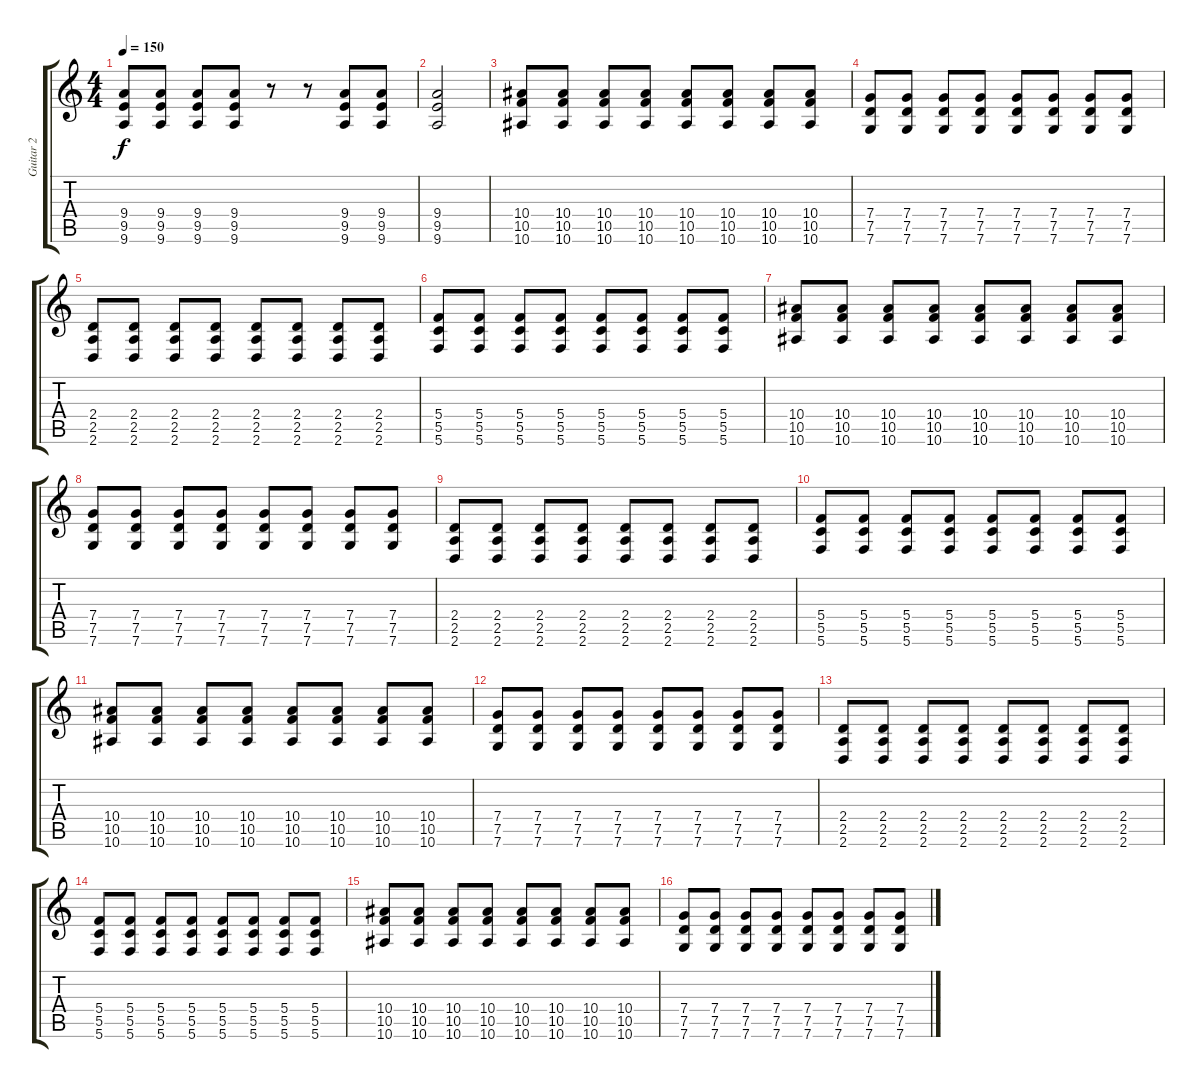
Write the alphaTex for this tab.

\track ("Guitar 2" "Guitar 2") {instrument distortionguitar}
\staff {score tabs}
\tuning (D4 A3 F3 C3 G2 C2) {hide}
\ts (4 4)
\tempo 150
\clef g2
\ks c
(9.4 9.5 9.6).8{dy f} (9.4 9.5 9.6).8 (9.4 9.5 9.6).8 (9.4 9.5 9.6).8 r.8 r.8 (9.4 9.5 9.6).8 (9.4 9.5 9.6).8 |
(9.4 9.5 9.6).2 |
(10.4 10.5 10.6).8 (10.4 10.5 10.6).8 (10.4 10.5 10.6).8 (10.4 10.5 10.6).8 (10.4 10.5 10.6).8 (10.4 10.5 10.6).8 (10.4 10.5 10.6).8 (10.4 10.5 10.6).8 |
(7.4 7.5 7.6).8 (7.4 7.5 7.6).8 (7.4 7.5 7.6).8 (7.4 7.5 7.6).8 (7.4 7.5 7.6).8 (7.4 7.5 7.6).8 (7.4 7.5 7.6).8 (7.4 7.5 7.6).8 |
(2.4 2.5 2.6).8 (2.4 2.5 2.6).8 (2.4 2.5 2.6).8 (2.4 2.5 2.6).8 (2.4 2.5 2.6).8 (2.4 2.5 2.6).8 (2.4 2.5 2.6).8 (2.4 2.5 2.6).8 |
(5.4 5.5 5.6).8 (5.4 5.5 5.6).8 (5.4 5.5 5.6).8 (5.4 5.5 5.6).8 (5.4 5.5 5.6).8 (5.4 5.5 5.6).8 (5.4 5.5 5.6).8 (5.4 5.5 5.6).8 |
(10.4 10.5 10.6).8 (10.4 10.5 10.6).8 (10.4 10.5 10.6).8 (10.4 10.5 10.6).8 (10.4 10.5 10.6).8 (10.4 10.5 10.6).8 (10.4 10.5 10.6).8 (10.4 10.5 10.6).8 |
(7.4 7.5 7.6).8 (7.4 7.5 7.6).8 (7.4 7.5 7.6).8 (7.4 7.5 7.6).8 (7.4 7.5 7.6).8 (7.4 7.5 7.6).8 (7.4 7.5 7.6).8 (7.4 7.5 7.6).8 |
(2.4 2.5 2.6).8 (2.4 2.5 2.6).8 (2.4 2.5 2.6).8 (2.4 2.5 2.6).8 (2.4 2.5 2.6).8 (2.4 2.5 2.6).8 (2.4 2.5 2.6).8 (2.4 2.5 2.6).8 |
(5.4 5.5 5.6).8 (5.4 5.5 5.6).8 (5.4 5.5 5.6).8 (5.4 5.5 5.6).8 (5.4 5.5 5.6).8 (5.4 5.5 5.6).8 (5.4 5.5 5.6).8 (5.4 5.5 5.6).8 |
(10.4 10.5 10.6).8 (10.4 10.5 10.6).8 (10.4 10.5 10.6).8 (10.4 10.5 10.6).8 (10.4 10.5 10.6).8 (10.4 10.5 10.6).8 (10.4 10.5 10.6).8 (10.4 10.5 10.6).8 |
(7.4 7.5 7.6).8 (7.4 7.5 7.6).8 (7.4 7.5 7.6).8 (7.4 7.5 7.6).8 (7.4 7.5 7.6).8 (7.4 7.5 7.6).8 (7.4 7.5 7.6).8 (7.4 7.5 7.6).8 |
(2.4 2.5 2.6).8 (2.4 2.5 2.6).8 (2.4 2.5 2.6).8 (2.4 2.5 2.6).8 (2.4 2.5 2.6).8 (2.4 2.5 2.6).8 (2.4 2.5 2.6).8 (2.4 2.5 2.6).8 |
(5.4 5.5 5.6).8 (5.4 5.5 5.6).8 (5.4 5.5 5.6).8 (5.4 5.5 5.6).8 (5.4 5.5 5.6).8 (5.4 5.5 5.6).8 (5.4 5.5 5.6).8 (5.4 5.5 5.6).8 |
(10.4 10.5 10.6).8 (10.4 10.5 10.6).8 (10.4 10.5 10.6).8 (10.4 10.5 10.6).8 (10.4 10.5 10.6).8 (10.4 10.5 10.6).8 (10.4 10.5 10.6).8 (10.4 10.5 10.6).8 |
(7.4 7.5 7.6).8 (7.4 7.5 7.6).8 (7.4 7.5 7.6).8 (7.4 7.5 7.6).8 (7.4 7.5 7.6).8 (7.4 7.5 7.6).8 (7.4 7.5 7.6).8 (7.4 7.5 7.6).8
